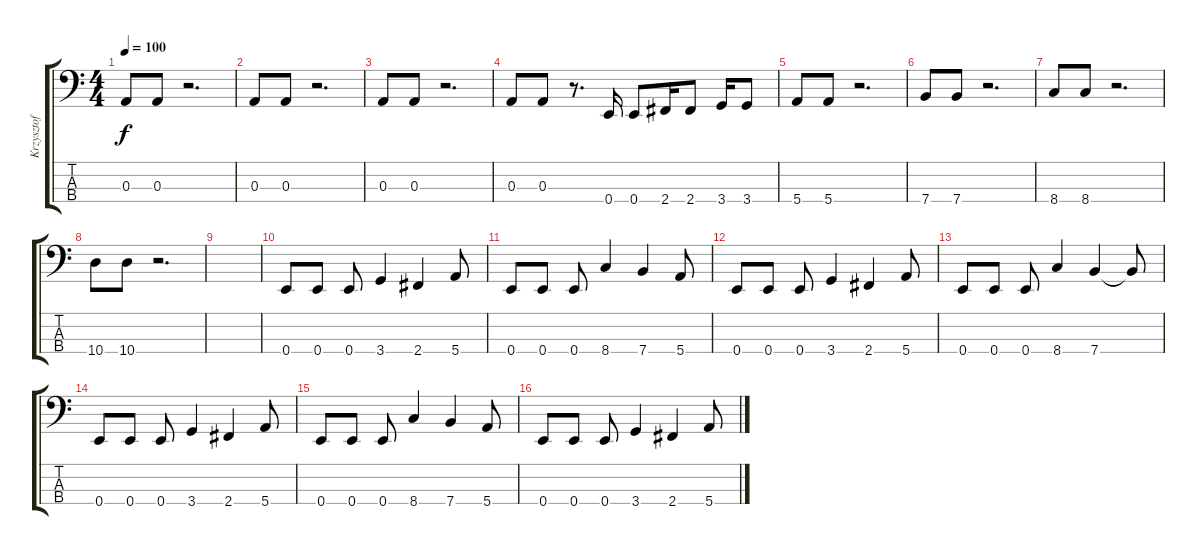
\track ("Krzysztof Oset" "Krzysztof ") {instrument electricbassfinger}
\staff {score tabs}
\tuning (G2 D2 A1 E1) {hide}
\ts (4 4)
\tempo 100
\clef f4
\ks c
0.3.8{dy f} 0.3.8 r.2{d} |
0.3.8 0.3.8 r.2{d} |
0.3.8 0.3.8 r.2{d} |
0.3.8 0.3.8 r.8{d} 0.4.16 0.4.8 2.4.16 2.4.8 3.4.16 3.4.8 |
5.4.8 5.4.8 r.2{d} |
7.4.8 7.4.8 r.2{d} |
8.4.8 8.4.8 r.2{d} |
10.4.8 10.4.8 r.2{d} |
|
0.4.8 0.4.8 0.4.8 3.4.4 2.4.4 5.4.8 |
0.4.8 0.4.8 0.4.8 8.4.4 7.4.4 5.4.8 |
0.4.8 0.4.8 0.4.8 3.4.4 2.4.4 5.4.8 |
0.4.8 0.4.8 0.4.8 8.4.4 7.4.4 7.4{t}.8 |
0.4.8 0.4.8 0.4.8 3.4.4 2.4.4 5.4.8 |
0.4.8 0.4.8 0.4.8 8.4.4 7.4.4 5.4.8 |
0.4.8 0.4.8 0.4.8 3.4.4 2.4.4 5.4.8
